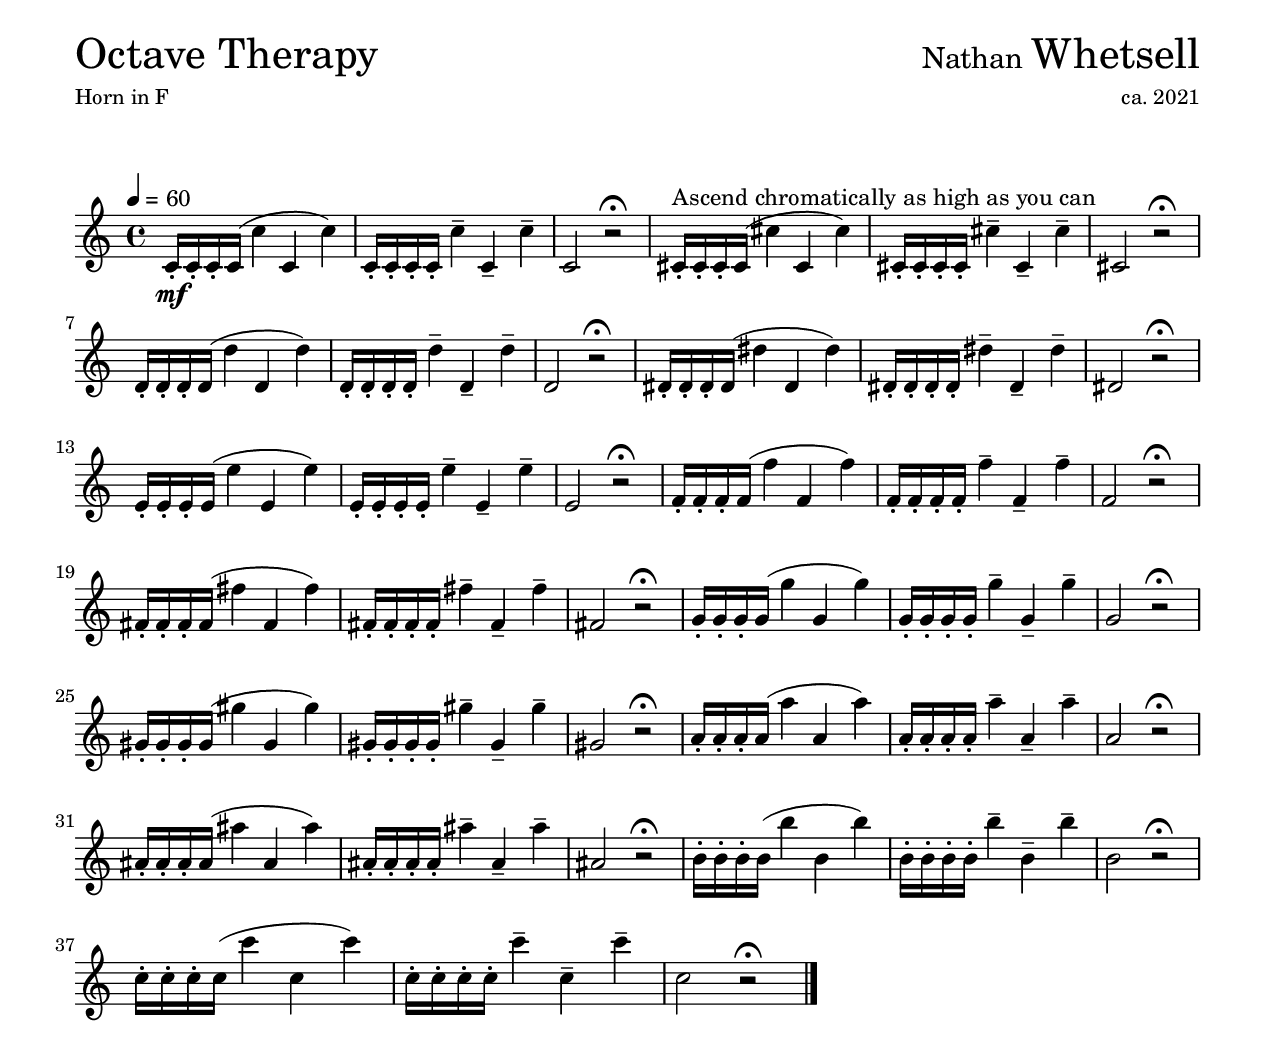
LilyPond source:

\version "2.22.0"

\header {
  composer-last-name = "Whetsell"
  composer-first-name = "Nathan"
  title = "Octave Therapy"
  opus = "ca. 2021"
  instrument = "Horn in F"
}

\language "english"

\relative {
  \tempo 4=60

  c'16-. \mf 16-. 16-. 16( c'4 c,4 c'4) |
  c,16-. 16-. 16-. 16-. c'4-- c,4-- c'4-- |
  c,2 r\fermata |

  c-sharp16-.^"Ascend chromatically as high as you can" 16-. 16-. 16( c-sharp'4 c-sharp,4 c-sharp'4) |
  c-sharp,16-. 16-. 16-. 16-. c-sharp'4-- c-sharp,4-- c-sharp'4-- |
  c-sharp,2 r\fermata | \break

  d16-. 16-. 16-. 16( d'4 d,4 d'4) |
  d,16-. 16-. 16-. 16-. d'4-- d,4-- d'4-- |
  d,2 r\fermata |

  d-sharp16-. 16-. 16-. 16( d-sharp'4 d-sharp,4 d-sharp'4) |
  d-sharp,16-. 16-. 16-. 16-. d-sharp'4-- d-sharp,4-- d-sharp'4-- |
  d-sharp,2 r\fermata | \break

  e16-. 16-. 16-. 16( e'4 e,4 e'4) |
  e,16-. 16-. 16-. 16-. e'4-- e,4-- e'4-- |
  e,2 r\fermata |

  f16-. 16-. 16-. 16( f'4 f,4 f'4) |
  f,16-. 16-. 16-. 16-. f'4-- f,4-- f'4-- |
  f,2 r\fermata | \break

  f-sharp16-. 16-. 16-. 16( f-sharp'4 f-sharp,4 f-sharp'4) |
  f-sharp,16-. 16-. 16-. 16-. f-sharp'4-- f-sharp,4-- f-sharp'4-- |
  f-sharp,2 r\fermata |

  g16-. 16-. 16-. 16( g'4 g,4 g'4) |
  g,16-. 16-. 16-. 16-. g'4-- g,4-- g'4-- |
  g,2 r\fermata | \break

  g-sharp16-. 16-. 16-. 16( g-sharp'4 g-sharp,4 g-sharp'4) |
  g-sharp,16-. 16-. 16-. 16-. g-sharp'4-- g-sharp,4-- g-sharp'4-- |
  g-sharp,2 r\fermata |

  a16-. 16-. 16-. 16( a'4 a,4 a'4) |
  a,16-. 16-. 16-. 16-. a'4-- a,4-- a'4-- |
  a,2 r\fermata | \break

  a-sharp16-. 16-. 16-. 16( a-sharp'4 a-sharp,4 a-sharp'4) |
  a-sharp,16-. 16-. 16-. 16-. a-sharp'4-- a-sharp,4-- a-sharp'4-- |
  a-sharp,2 r\fermata |

  b16-. 16-. 16-. 16( b'4 b,4 b'4) |
  b,16-. 16-. 16-. 16-. b'4-- b,4-- b'4-- |
  b,2 r\fermata | \break

  c16-. 16-. 16-. 16( c'4 c,4 c'4) |
  c,16-. 16-. 16-. 16-. c'4-- c,4-- c'4-- |
  c,2 r\fermata | \bar "|."
}

\paper {
  #(set-paper-size "letter")
  left-margin = 0.5\in
  top-margin = 0.5\in
  right-margin = 0.5\in
  bottom-margin = 0.5\in

  % Based on
  % https://github.com/lilypond/lilypond/blob/master/ly/titling-init.ly
  bookTitleMarkup = \markup {
    \override #'(baseline-skip . 3.5)
    \column {
      \fill-line {
        \abs-fontsize #20
        \fromproperty #'header:title
        \concat {
          \abs-fontsize #14
          \fromproperty #'header:composer-first-name
          \abs-fontsize #14
          " "
          \abs-fontsize #20
          \fromproperty #'header:composer-last-name
        }
      }
      \abs-fontsize #10
      \fill-line {
        \fromproperty #'header:instrument
        \fromproperty #'header:opus
      }
      \vspace #1.5
    }
  }

  scoreTitleMarkup = \markup {
    \column {
      \fill-line {
        \abs-fontsize #20
        \fromproperty #'header:piece
      }
      \vspace #0.375
    }
  }

  evenHeaderMarkup = \markup {
    \abs-fontsize #10
    \column {
      \fill-line {
        \on-the-fly #not-part-first-page \fromproperty #'header:title
        \on-the-fly #not-part-first-page \fromproperty #'header:composer-last-name
        \on-the-fly #print-page-number-check-first \fromproperty #'page:page-number-string
      }
      \on-the-fly #not-part-first-page \vspace #1.5
    }
  }

  oddHeaderMarkup = \evenHeaderMarkup
}

\layout {
  indent = 0
  ragged-last = ##t
}

\header {
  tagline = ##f
}
